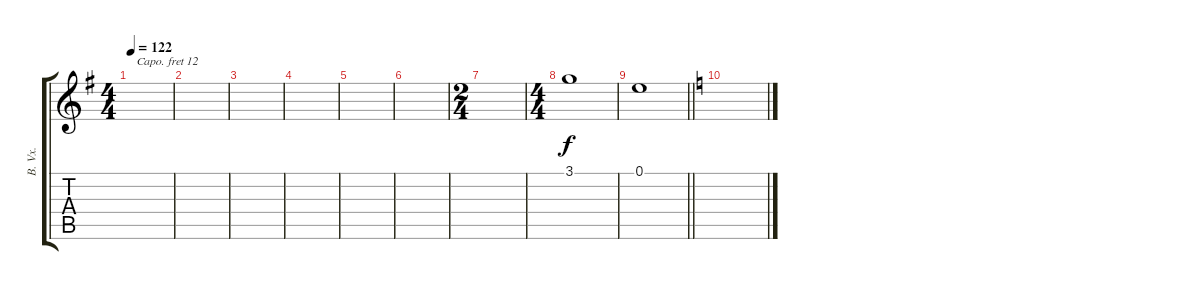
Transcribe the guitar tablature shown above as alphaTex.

\track ("B. Vx." "B. Vx.") {instrument voiceoohs}
\staff {score tabs}
\capo 12
\tuning (E4 B3 G3 D3 A2 E2) {hide}
\ts (4 4)
\tempo 122
\clef g2
\ks g
|
|
|
|
|
|
\ts (2 4)
|
\ts (4 4)
3.1.1 |
\barLineRight lightlight
0.1.1 |
\ks c
